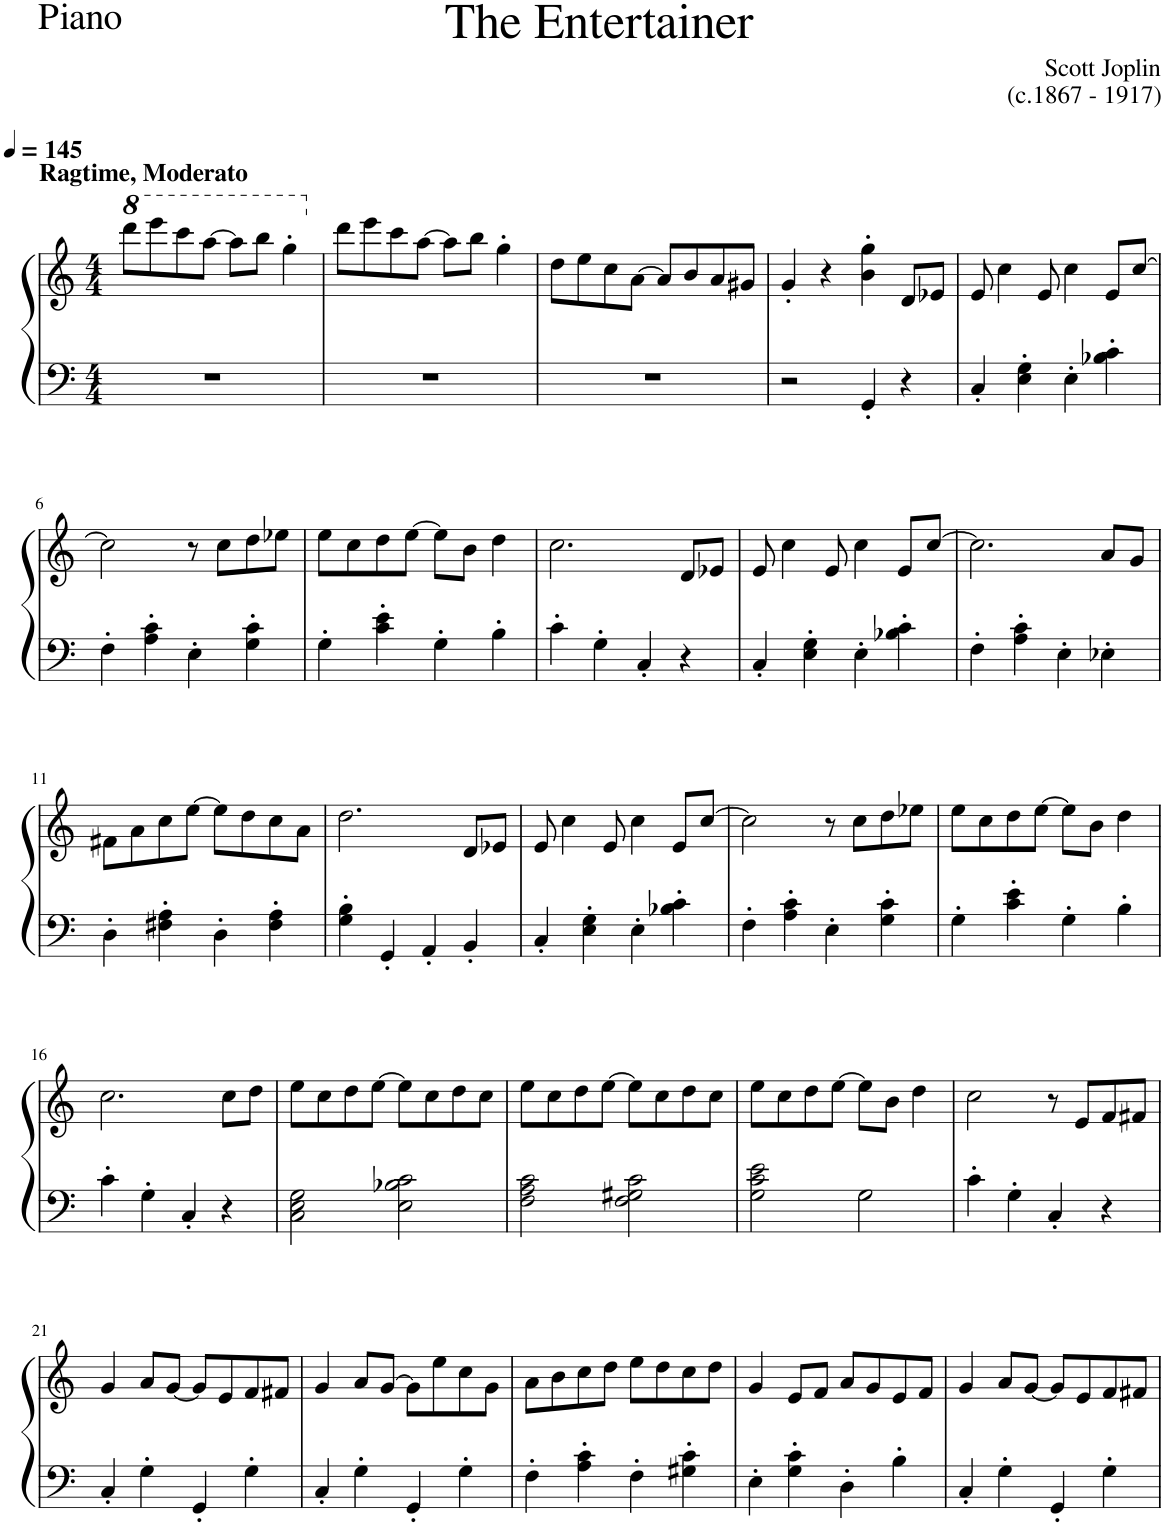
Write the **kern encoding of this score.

**kern	**kern
*part1	*part1
*staff2	*staff1
*I"Piano	*
*I'Pno.	*
*clefF4	*clefG2
*k[]	*k[]
*M4/4	*M4/4
*MM145	*MM145
*	*8va
=1	=1
!	!LO:TX:a:B:t=Ragtime, Moderato
1r	8dddd\L
.	8eeee\
.	8cccc\
.	[8aaa\J
.	8aaa\L]
.	8bbb\J
.	4ggg'\
=2	=2
*	*X8va
1r	8ddd\L
.	8eee\
.	8ccc\
.	[8aa\J
.	8aa\L]
.	8bb\J
.	4gg'\
=3	=3
1r	8dd\L
.	8ee\
.	8cc\
.	[8a\J
.	8a/L]
.	8b/
.	8a/
.	8g#X/J
=4	=4
2r	4g'/
.	4r
4GG'/	4b\' 4gg\'
4r	8d/L
.	8e-X/J
=5	=5
4C'/	8e/
.	4cc\
4E\' 4G\'	.
.	8e/
4E'\	4cc\
4B-X\' 4c\'	8e/L
.	[8cc/J
!!LO:LB:g=z
=6	=6
4F'\	2cc\]
4A\' 4c\'	.
4E'\	8r
.	8cc\L
4G\' 4c\'	8dd\
.	8ee-X\J
=7	=7
4G'\	8ee\L
.	8cc\
4c\' 4e\'	8dd\
.	[8ee\J
4G'\	8ee\L]
.	8b\J
4B'\	4dd\
=8	=8
4c'\	2.cc\
4G'\	.
4C'/	.
4r	8d/L
.	8e-X/J
=9	=9
4C'/	8e/
.	4cc\
4E\' 4G\'	.
.	8e/
4E'\	4cc\
4B-X\' 4c\'	8e/L
.	[8cc/J
=10	=10
4F'\	2.cc\]
4A\' 4c\'	.
4E'\	.
4E-X'\	8a/L
.	8g/J
!!LO:LB:g=z
=11	=11
4D'\	8f#X\L
.	8a\
4F#X\' 4A\'	8cc\
.	[8ee\J
4D'\	8ee\L]
.	8dd\
4F#\' 4A\'	8cc\
.	8a\J
=12	=12
4G\' 4B\'	2.dd\
4GG'/	.
4AA'/	.
4BB'/	8d/L
.	8e-X/J
=13	=13
4C'/	8e/
.	4cc\
4E\' 4G\'	.
.	8e/
4E'\	4cc\
4B-X\' 4c\'	8e/L
.	[8cc/J
=14	=14
4F'\	2cc\]
4A\' 4c\'	.
4E'\	8r
.	8cc\L
4G\' 4c\'	8dd\
.	8ee-X\J
=15	=15
4G'\	8ee\L
.	8cc\
4c\' 4e\'	8dd\
.	[8ee\J
4G'\	8ee\L]
.	8b\J
4B'\	4dd\
!!LO:LB:g=z
=16	=16
4c'\	2.cc\
4G'\	.
4C'/	.
4r	8cc\L
.	8dd\J
=17	=17
2C\ 2E\ 2G\	8ee\L
.	8cc\
.	8dd\
.	[8ee\J
2E\ 2B-X\ 2c\	8ee\L]
.	8cc\
.	8dd\
.	8cc\J
=18	=18
2F\ 2A\ 2c\	8ee\L
.	8cc\
.	8dd\
.	[8ee\J
2F\ 2G#X\ 2c\	8ee\L]
.	8cc\
.	8dd\
.	8cc\J
=19	=19
2G\ 2c\ 2e\	8ee\L
.	8cc\
.	8dd\
.	[8ee\J
2G\	8ee\L]
.	8b\J
.	4dd\
=20	=20
4c'\	2cc\
4G'\	.
4C'/	8r
.	8e/L
4r	8f/
.	8f#X/J
!!LO:LB:g=z
=21	=21
4C'/	4g/
4G'\	8a/L
.	[8g/J
4GG'/	8g/L]
.	8e/
4G'\	8f/
.	8f#X/J
=22	=22
4C'/	4g/
4G'\	8a/L
.	[8g/J
4GG'/	8g\L]
.	8ee\
4G'\	8cc\
.	8g\J
=23	=23
4F'\	8a\L
.	8b\
4A\' 4c\'	8cc\
.	8dd\J
4F'\	8ee\L
.	8dd\
4G#X\' 4c\'	8cc\
.	8dd\J
=24	=24
4E'\	4g/
4G\' 4c\'	8e/L
.	8f/J
4D'\	8a/L
.	8g/
4B'\	8e/
.	8f/J
=25	=25
4C'/	4g/
4G'\	8a/L
.	[8g/J
4GG'/	8g/L]
.	8e/
4G'\	8f/
.	8f#X/J
=	=
*-	*-
